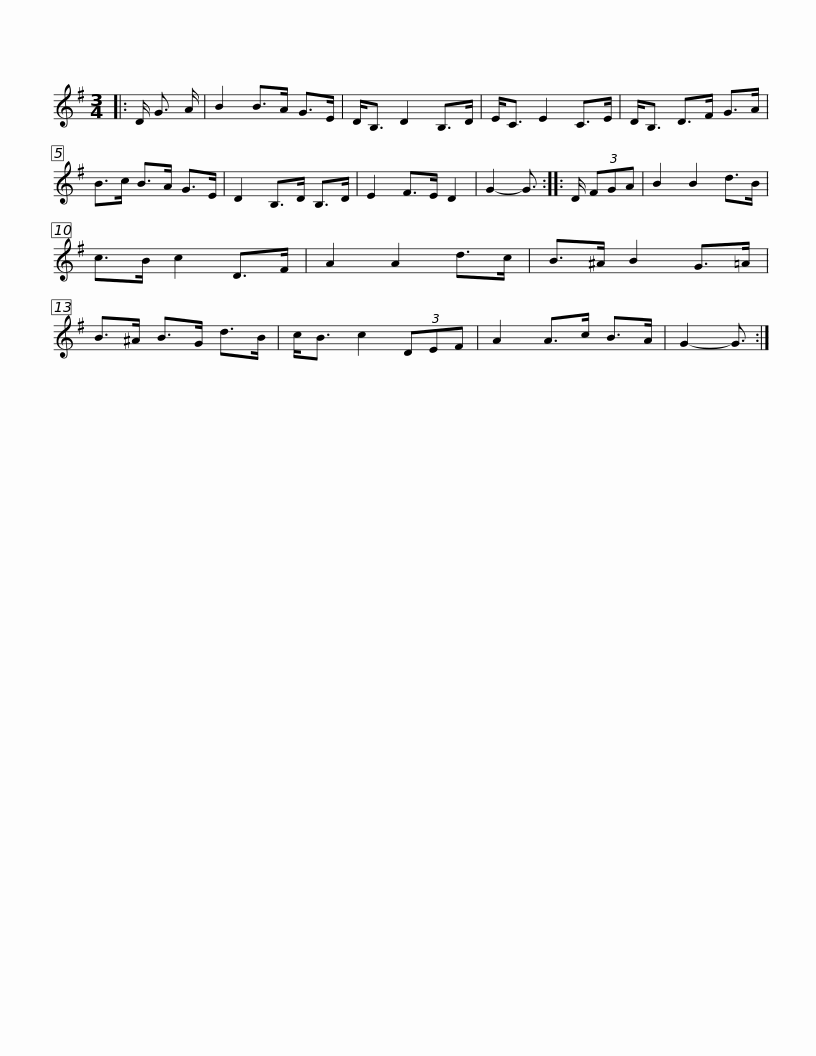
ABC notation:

X:1
L:1/8
M:3/4
I:linebreak $
K:G
V:1 treble
V:1
|: D/ G3/2 A/ | B2 B>A G>E | D<B, D2 B,>D | E<C E2 C>E | D<B, D>F G>A | %5
 B>c B>A G>E | D2 B,>D B,>D |$ E2 F>E D2 | G2- G3/2 :: D/ (3FGA | %10
 B2 B2 d>B | c>B c2 D>F | A2 A2 d>c | B>^A B2 G>=A | B>^A B>G d>B |$ %15
 c<B c2 (3DEF | A2 A>c B>A | G2- G3/2 :| %18
